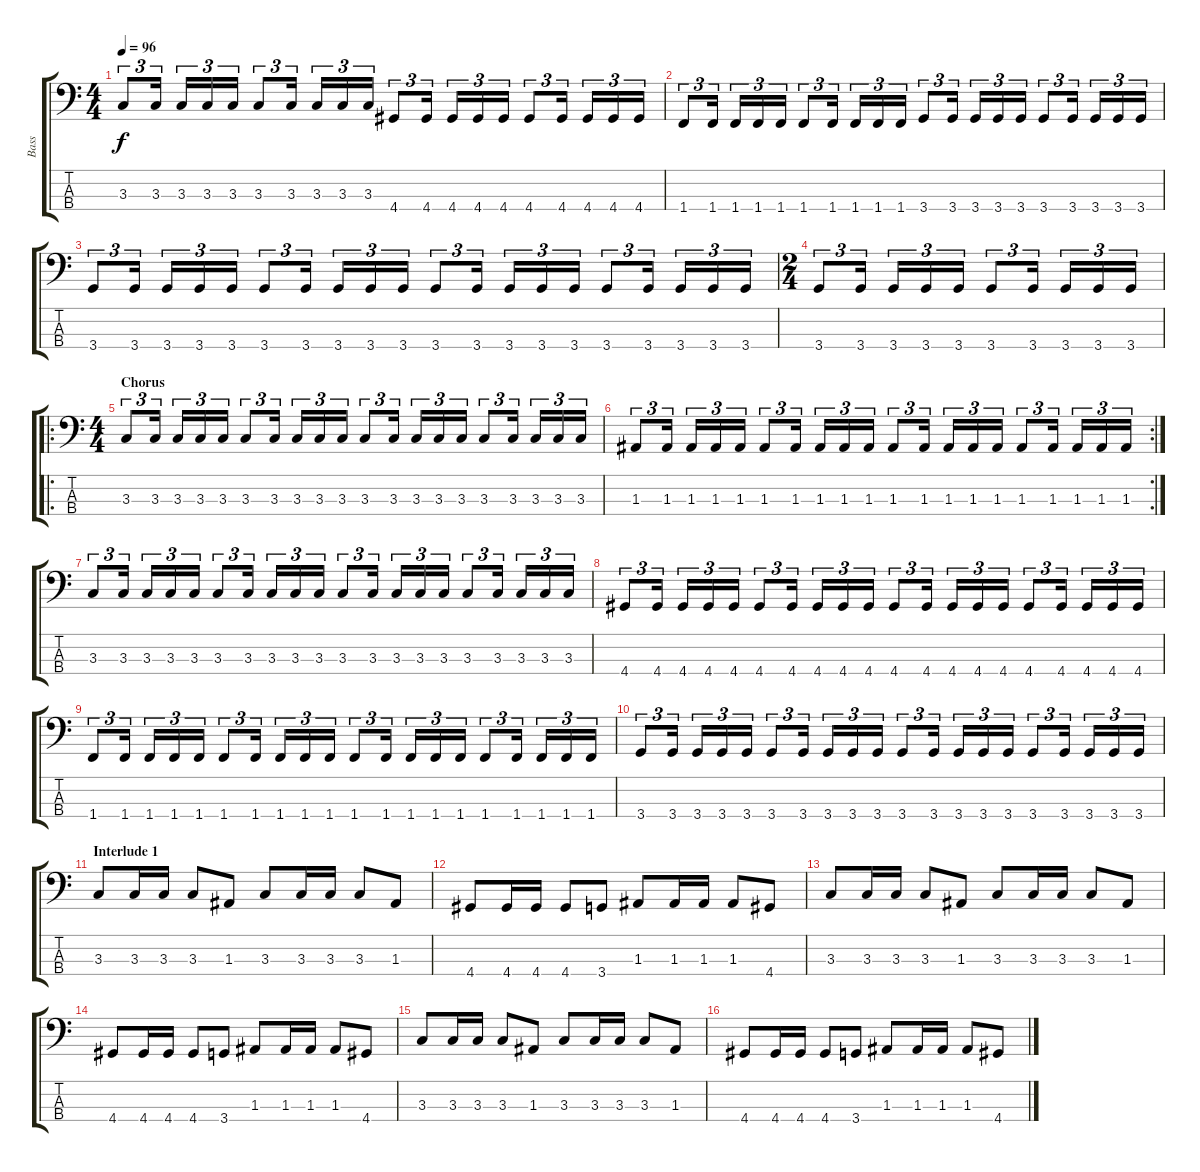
\track ("Bass" "Bass") {instrument electricbassfinger}
\staff {score tabs}
\tuning (G2 D2 A1 E1) {hide}
\ts (4 4)
\tempo 96
\clef f4
\ks c
3.3.8{tu (3 2) dy f} 3.3.16{tu (3 2)} 3.3.16{tu (3 2)} 3.3.16{tu (3 2)} 3.3.16{tu (3 2)} 3.3.8{tu (3 2)} 3.3.16{tu (3 2)} 3.3.16{tu (3 2)} 3.3.16{tu (3 2)} 3.3.16{tu (3 2)} 4.4.8{tu (3 2)} 4.4.16{tu (3 2)} 4.4.16{tu (3 2)} 4.4.16{tu (3 2)} 4.4.16{tu (3 2)} 4.4.8{tu (3 2)} 4.4.16{tu (3 2)} 4.4.16{tu (3 2)} 4.4.16{tu (3 2)} 4.4.16{tu (3 2)} |
1.4.8{tu (3 2)} 1.4.16{tu (3 2)} 1.4.16{tu (3 2)} 1.4.16{tu (3 2)} 1.4.16{tu (3 2)} 1.4.8{tu (3 2)} 1.4.16{tu (3 2)} 1.4.16{tu (3 2)} 1.4.16{tu (3 2)} 1.4.16{tu (3 2)} 3.4.8{tu (3 2)} 3.4.16{tu (3 2)} 3.4.16{tu (3 2)} 3.4.16{tu (3 2)} 3.4.16{tu (3 2)} 3.4.8{tu (3 2)} 3.4.16{tu (3 2)} 3.4.16{tu (3 2)} 3.4.16{tu (3 2)} 3.4.16{tu (3 2)} |
3.4.8{tu (3 2)} 3.4.16{tu (3 2)} 3.4.16{tu (3 2)} 3.4.16{tu (3 2)} 3.4.16{tu (3 2)} 3.4.8{tu (3 2)} 3.4.16{tu (3 2)} 3.4.16{tu (3 2)} 3.4.16{tu (3 2)} 3.4.16{tu (3 2)} 3.4.8{tu (3 2)} 3.4.16{tu (3 2)} 3.4.16{tu (3 2)} 3.4.16{tu (3 2)} 3.4.16{tu (3 2)} 3.4.8{tu (3 2)} 3.4.16{tu (3 2)} 3.4.16{tu (3 2)} 3.4.16{tu (3 2)} 3.4.16{tu (3 2)} |
\ts (2 4)
3.4.8{tu (3 2)} 3.4.16{tu (3 2)} 3.4.16{tu (3 2)} 3.4.16{tu (3 2)} 3.4.16{tu (3 2)} 3.4.8{tu (3 2)} 3.4.16{tu (3 2)} 3.4.16{tu (3 2)} 3.4.16{tu (3 2)} 3.4.16{tu (3 2)} |
\ro
\ts (4 4)
\section ("" "Chorus")
3.3.8{tu (3 2)} 3.3.16{tu (3 2)} 3.3.16{tu (3 2)} 3.3.16{tu (3 2)} 3.3.16{tu (3 2)} 3.3.8{tu (3 2)} 3.3.16{tu (3 2)} 3.3.16{tu (3 2)} 3.3.16{tu (3 2)} 3.3.16{tu (3 2)} 3.3.8{tu (3 2)} 3.3.16{tu (3 2)} 3.3.16{tu (3 2)} 3.3.16{tu (3 2)} 3.3.16{tu (3 2)} 3.3.8{tu (3 2)} 3.3.16{tu (3 2)} 3.3.16{tu (3 2)} 3.3.16{tu (3 2)} 3.3.16{tu (3 2)} |
\rc 2
1.3.8{tu (3 2)} 1.3.16{tu (3 2)} 1.3.16{tu (3 2)} 1.3.16{tu (3 2)} 1.3.16{tu (3 2)} 1.3.8{tu (3 2)} 1.3.16{tu (3 2)} 1.3.16{tu (3 2)} 1.3.16{tu (3 2)} 1.3.16{tu (3 2)} 1.3.8{tu (3 2)} 1.3.16{tu (3 2)} 1.3.16{tu (3 2)} 1.3.16{tu (3 2)} 1.3.16{tu (3 2)} 1.3.8{tu (3 2)} 1.3.16{tu (3 2)} 1.3.16{tu (3 2)} 1.3.16{tu (3 2)} 1.3.16{tu (3 2)} |
3.3.8{tu (3 2)} 3.3.16{tu (3 2)} 3.3.16{tu (3 2)} 3.3.16{tu (3 2)} 3.3.16{tu (3 2)} 3.3.8{tu (3 2)} 3.3.16{tu (3 2)} 3.3.16{tu (3 2)} 3.3.16{tu (3 2)} 3.3.16{tu (3 2)} 3.3.8{tu (3 2)} 3.3.16{tu (3 2)} 3.3.16{tu (3 2)} 3.3.16{tu (3 2)} 3.3.16{tu (3 2)} 3.3.8{tu (3 2)} 3.3.16{tu (3 2)} 3.3.16{tu (3 2)} 3.3.16{tu (3 2)} 3.3.16{tu (3 2)} |
4.4.8{tu (3 2)} 4.4.16{tu (3 2)} 4.4.16{tu (3 2)} 4.4.16{tu (3 2)} 4.4.16{tu (3 2)} 4.4.8{tu (3 2)} 4.4.16{tu (3 2)} 4.4.16{tu (3 2)} 4.4.16{tu (3 2)} 4.4.16{tu (3 2)} 4.4.8{tu (3 2)} 4.4.16{tu (3 2)} 4.4.16{tu (3 2)} 4.4.16{tu (3 2)} 4.4.16{tu (3 2)} 4.4.8{tu (3 2)} 4.4.16{tu (3 2)} 4.4.16{tu (3 2)} 4.4.16{tu (3 2)} 4.4.16{tu (3 2)} |
1.4.8{tu (3 2)} 1.4.16{tu (3 2)} 1.4.16{tu (3 2)} 1.4.16{tu (3 2)} 1.4.16{tu (3 2)} 1.4.8{tu (3 2)} 1.4.16{tu (3 2)} 1.4.16{tu (3 2)} 1.4.16{tu (3 2)} 1.4.16{tu (3 2)} 1.4.8{tu (3 2)} 1.4.16{tu (3 2)} 1.4.16{tu (3 2)} 1.4.16{tu (3 2)} 1.4.16{tu (3 2)} 1.4.8{tu (3 2)} 1.4.16{tu (3 2)} 1.4.16{tu (3 2)} 1.4.16{tu (3 2)} 1.4.16{tu (3 2)} |
3.4.8{tu (3 2)} 3.4.16{tu (3 2)} 3.4.16{tu (3 2)} 3.4.16{tu (3 2)} 3.4.16{tu (3 2)} 3.4.8{tu (3 2)} 3.4.16{tu (3 2)} 3.4.16{tu (3 2)} 3.4.16{tu (3 2)} 3.4.16{tu (3 2)} 3.4.8{tu (3 2)} 3.4.16{tu (3 2)} 3.4.16{tu (3 2)} 3.4.16{tu (3 2)} 3.4.16{tu (3 2)} 3.4.8{tu (3 2)} 3.4.16{tu (3 2)} 3.4.16{tu (3 2)} 3.4.16{tu (3 2)} 3.4.16{tu (3 2)} |
\section ("" "Interlude 1")
3.3.8 3.3.16 3.3.16 3.3.8 1.3.8 3.3.8 3.3.16 3.3.16 3.3.8 1.3.8 |
4.4.8 4.4.16 4.4.16 4.4.8 3.4.8 1.3.8 1.3.16 1.3.16 1.3.8 4.4.8 |
3.3.8 3.3.16 3.3.16 3.3.8 1.3.8 3.3.8 3.3.16 3.3.16 3.3.8 1.3.8 |
4.4.8 4.4.16 4.4.16 4.4.8 3.4.8 1.3.8 1.3.16 1.3.16 1.3.8 4.4.8 |
3.3.8 3.3.16 3.3.16 3.3.8 1.3.8 3.3.8 3.3.16 3.3.16 3.3.8 1.3.8 |
4.4.8 4.4.16 4.4.16 4.4.8 3.4.8 1.3.8 1.3.16 1.3.16 1.3.8 4.4.8
